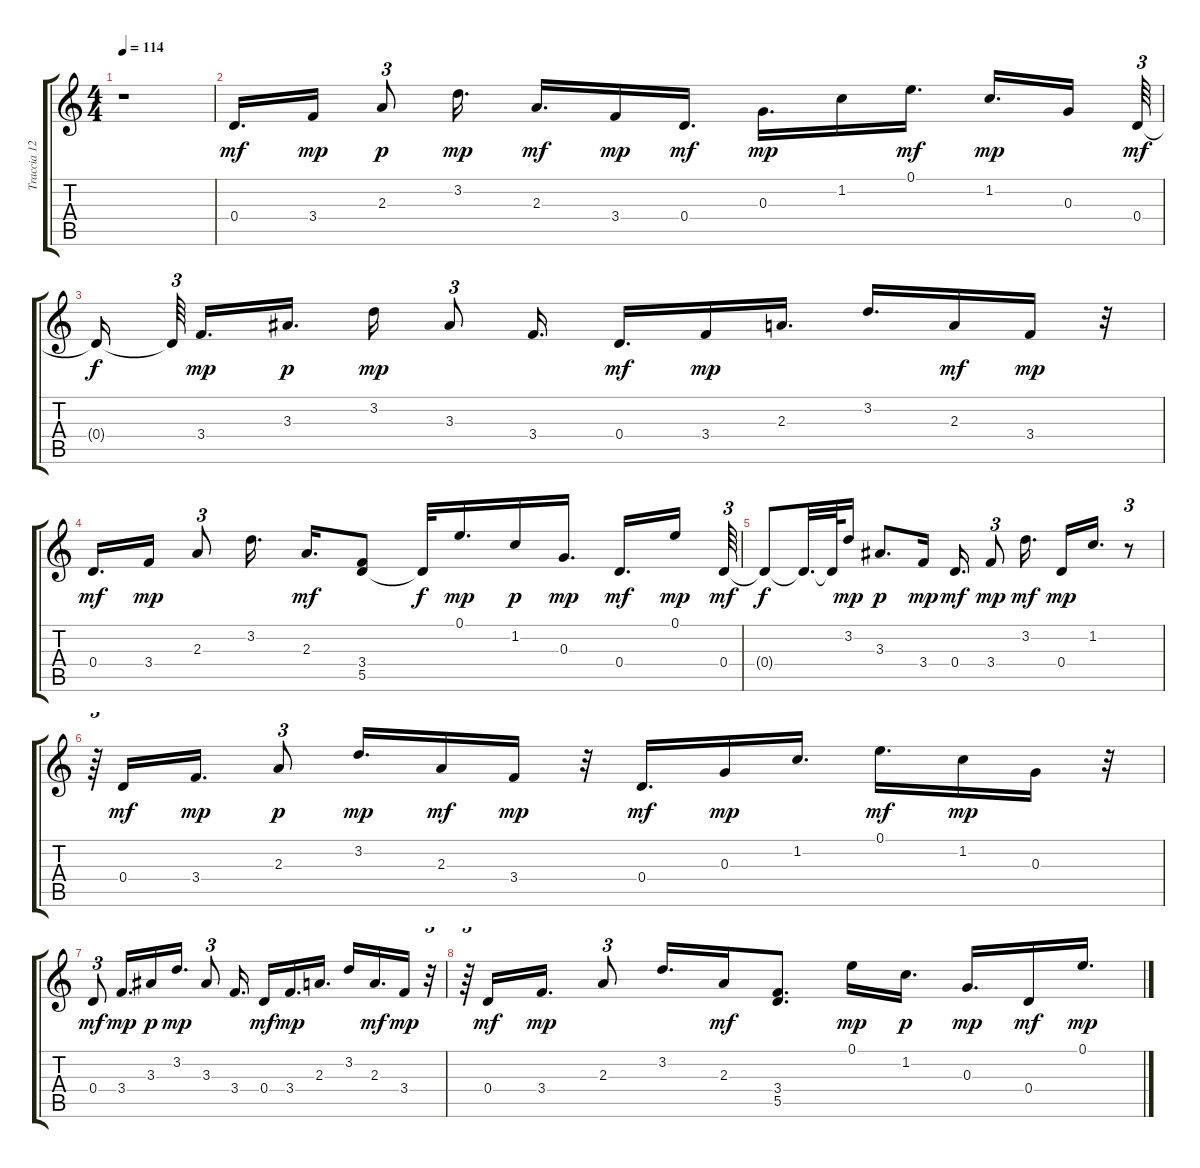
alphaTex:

\track ("Traccia 12" "Traccia 12") {instrument acousticguitarnylon}
\staff {score tabs}
\tuning (E4 B3 G3 D3 A2 E2) {hide}
\ts (4 4)
\tempo 114
\clef g2
\ks c
r.1{dy f} |
0.4.16{d dy mf} 3.4.16{dy mp} 2.3.8{tu (3 2) dy p} 3.2.16{d dy mp} 2.3.16{d dy mf} 3.4.16{dy mp} 0.4.16{d dy mf} 0.3.16{d dy mp} 1.2.16 0.1.16{d dy mf} 1.2.16{d dy mp} 0.3.16 0.4.64{tu (3 2) dy mf} |
0.4{t}.16{dy f} 0.4{t}.64{tu (3 2)} 3.4.16{d dy mp} 3.3.16{d dy p} 3.2.16{dy mp} 3.3.8{tu (3 2)} 3.4.16{d} 0.4.16{d dy mf} 3.4.16{dy mp} 2.3.16{d} 3.2.16{d} 2.3.16{dy mf} 3.4.16{dy mp} r.32 |
0.4.16{d dy mf} 3.4.16{dy mp} 2.3.8{tu (3 2)} 3.2.16{d} 2.3.16{d dy mf} (3.4 5.5).8 5.5{t}.32{dy f} 0.1.16{d dy mp} 1.2.16{dy p} 0.3.16{d dy mp} 0.4.16{d dy mf} 0.1.16{dy mp} 0.4.64{tu (3 2) dy mf} |
0.4{t}.8{dy f} 0.4{t}.32{d} 0.4{t}.64 3.2.16{dy mp} 3.3.8{d dy p} 3.4.16{dy mp} 0.4.16{d dy mf} 3.4.8{tu (3 2) dy mp} 3.2.16{d dy mf} 0.4.16{dy mp} 1.2.16{d} r.8{tu (3 2)} |
r.64{tu (3 2)} 0.4.16{dy mf} 3.4.16{d dy mp} 2.3.8{tu (3 2) dy p} 3.2.16{d dy mp} 2.3.16{dy mf} 3.4.16{dy mp} r.32 0.4.16{d dy mf} 0.3.16{dy mp} 1.2.16{d} 0.1.16{d dy mf} 1.2.16{dy mp} 0.3.16 r.32 |
0.4.8{tu (3 2) dy mf} 3.4.16{d dy mp} 3.3.16{dy p} 3.2.16{d dy mp} 3.3.8{tu (3 2)} 3.4.16{d} 0.4.16{dy mf} 3.4.16{d dy mp} 2.3.16{d} 3.2.16 2.3.16{d dy mf} 3.4.16{dy mp} r.32{tu (3 2)} |
r.64{tu (3 2)} 0.4.16{dy mf} 3.4.16{d dy mp} 2.3.8{tu (3 2)} 3.2.16{d} 2.3.16{dy mf} (3.4 5.5).8{d} 0.1.16{dy mp} 1.2.16{d dy p} 0.3.16{d dy mp} 0.4.16{dy mf} 0.1.16{d dy mp}
